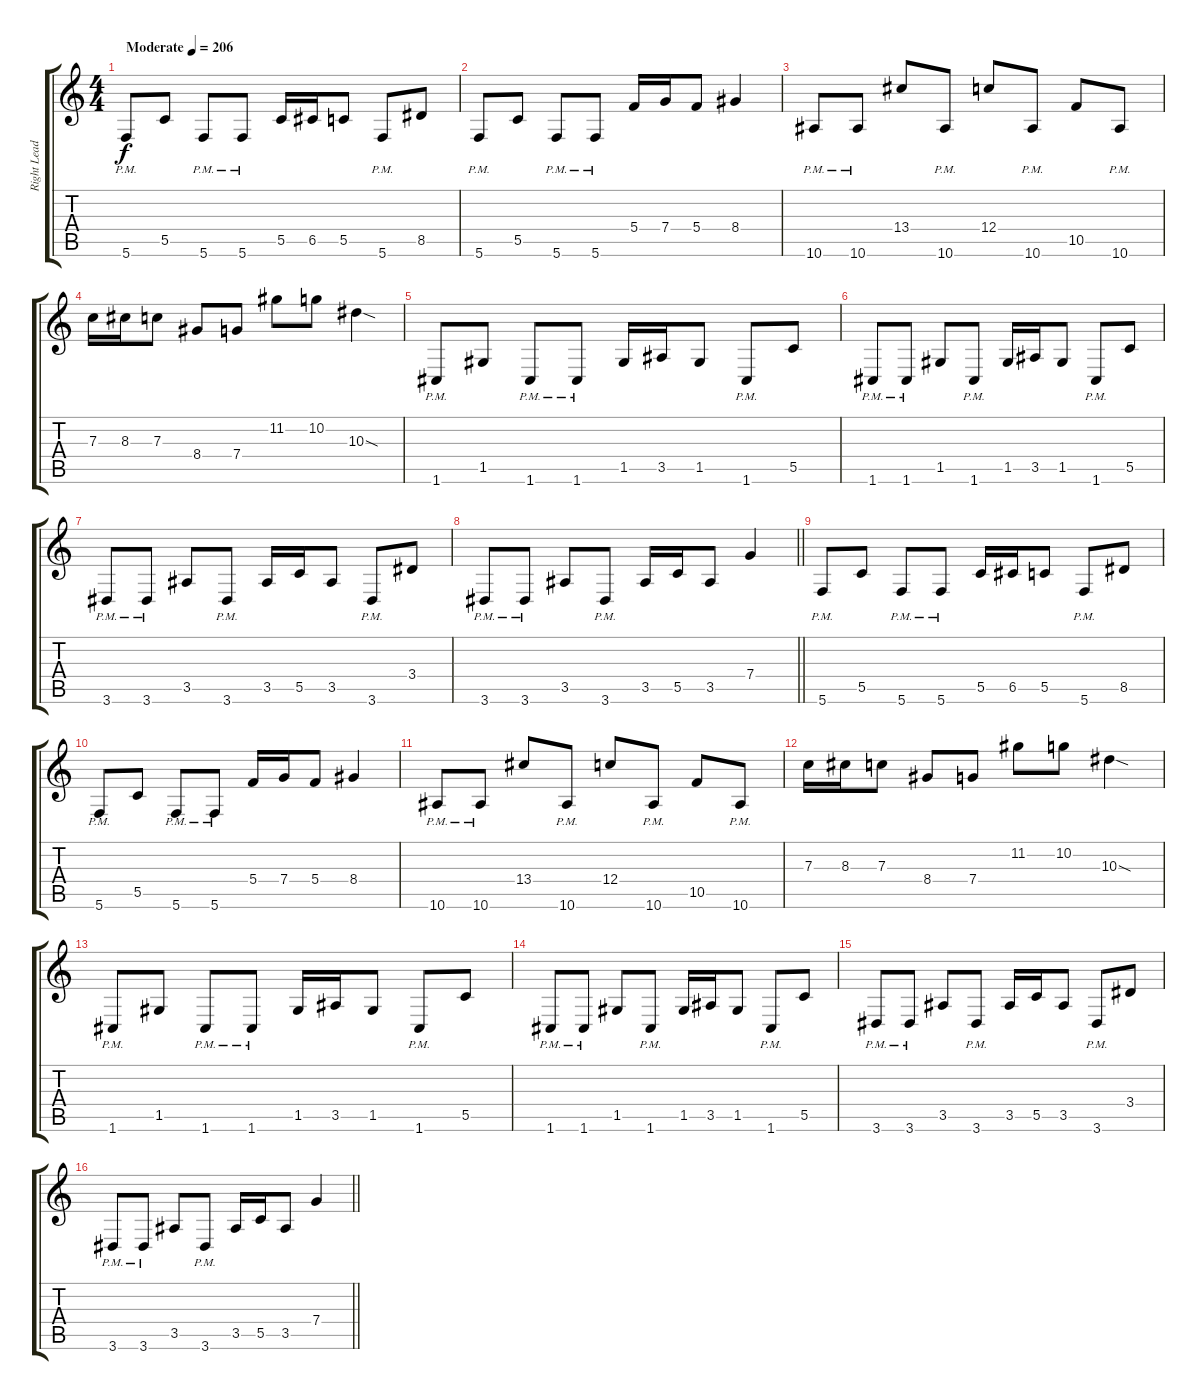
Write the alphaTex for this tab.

\track ("Right Lead" "Right Lead") {instrument distortionguitar}
\staff {score tabs}
\tuning (D4 A3 F3 C3 G2 C2) {hide}
\ts (4 4)
\section ("" "")
\tempo (206 "Moderate")
\clef g2
\ks c
5.6{pm}.8{dy f instrument distortionguitar} 5.5.8 5.6{pm}.8 5.6{pm}.8 5.5.16 6.5.16 5.5.8 5.6{pm}.8 8.5.8 |
5.6{pm}.8 5.5.8 5.6{pm}.8 5.6{pm}.8 5.4.16 7.4.16 5.4.8 8.4.4 |
10.6{pm}.8 10.6{pm}.8 13.4.8 10.6{pm}.8 12.4.8 10.6{pm}.8 10.5.8 10.6{pm}.8 |
7.3.16 8.3.16 7.3.8 8.4.8 7.4.8 11.2.8 10.2.8 10.3{sod}.4 |
1.6{pm}.8 1.5.8 1.6{pm}.8 1.6{pm}.8 1.5.16 3.5.16 1.5.8 1.6{pm}.8 5.5.8 |
1.6{pm}.8 1.6{pm}.8 1.5.8 1.6{pm}.8 1.5.16 3.5.16 1.5.8 1.6{pm}.8 5.5.8 |
3.6{pm}.8 3.6{pm}.8 3.5.8 3.6{pm}.8 3.5.16 5.5.16 3.5.8 3.6{pm}.8 3.4.8 |
\barLineRight lightlight
3.6{pm}.8 3.6{pm}.8 3.5.8 3.6{pm}.8 3.5.16 5.5.16 3.5.8 7.4.4 |
\section ("" "")
5.6{pm}.8 5.5.8 5.6{pm}.8 5.6{pm}.8 5.5.16 6.5.16 5.5.8 5.6{pm}.8 8.5.8 |
5.6{pm}.8 5.5.8 5.6{pm}.8 5.6{pm}.8 5.4.16 7.4.16 5.4.8 8.4.4 |
10.6{pm}.8 10.6{pm}.8 13.4.8 10.6{pm}.8 12.4.8 10.6{pm}.8 10.5.8 10.6{pm}.8 |
7.3.16 8.3.16 7.3.8 8.4.8 7.4.8 11.2.8 10.2.8 10.3{sod}.4 |
1.6{pm}.8 1.5.8 1.6{pm}.8 1.6{pm}.8 1.5.16 3.5.16 1.5.8 1.6{pm}.8 5.5.8 |
1.6{pm}.8 1.6{pm}.8 1.5.8 1.6{pm}.8 1.5.16 3.5.16 1.5.8 1.6{pm}.8 5.5.8 |
3.6{pm}.8 3.6{pm}.8 3.5.8 3.6{pm}.8 3.5.16 5.5.16 3.5.8 3.6{pm}.8 3.4.8 |
\barLineRight lightlight
3.6{pm}.8 3.6{pm}.8 3.5.8 3.6{pm}.8 3.5.16 5.5.16 3.5.8 7.4.4
